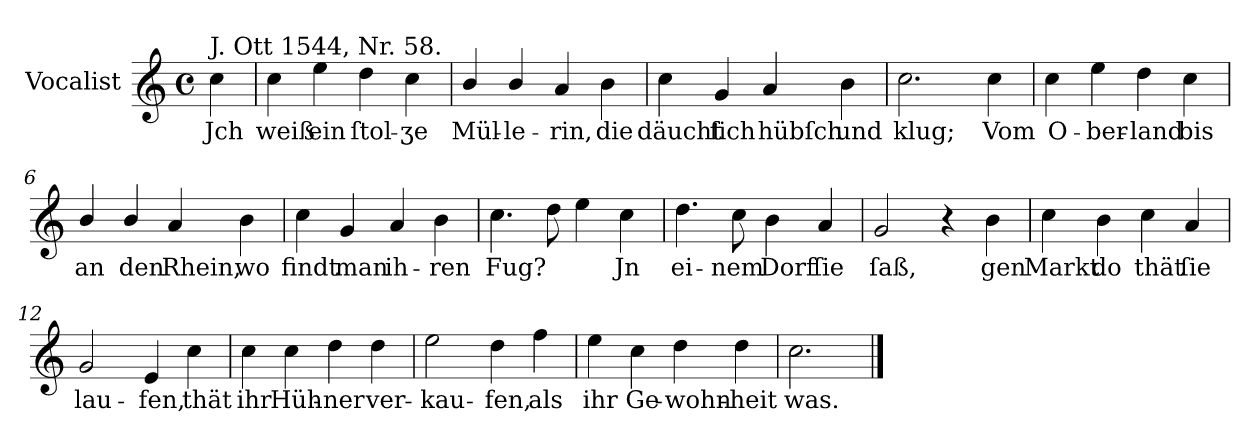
**kern	**text
*part1	*part1
*staff1	*staff1
*I"Vocalist	*
*k[]	*
*C:	*
*M4/4	*
*met(c)	*
=	=
!LO:TX:a:t=J. Ott 1544, Nr. 58.	!
4cc	Jch
=1	=1
4cc	weiß
4ee	ein
4dd	ſtol-
4cc	-ʒe
=2	=2
4b/	Mül-
4b/	-le-
4a	-rin,
4b	die
=3	=3
4cc	däucht
4g	ſich
4a	hübſch
4b	und
=4	=4
2.cc	klug;
4cc	Vom
=5	=5
4cc	O-
4ee	-ber-
4dd	-land
4cc	bis
=6	=6
4b/	an
4b/	den
4a	Rhein,
4b	wo
=7	=7
4cc	findt
4g	man
4a	ih-
4b	-ren
=8	=8
4.cc	Fug?
8dd	.
4ee	.
4cc	Jn
=9	=9
4.dd	ei-
8cc	-nem
4b	Dorf
4a	ſie
=10	=10
2g	ſaß,
4r	.
4b	gen
=11	=11
4cc	Markt
4b	do
4cc	thät
4a	ſie
=12	=12
2g	lau-
4e	-fen,
4cc	thät
=13	=13
4cc	ihr
4cc	Hüh-
4dd	-ner
4dd	ver-
=14	=14
2ee	-kau-
4dd	-fen,
4ff	als
=15	=15
4ee	ihr
4cc	Ge-
4dd	-wohn-
4dd	-heit
=16	=16
2.cc	was.
==	==
*-	*-
